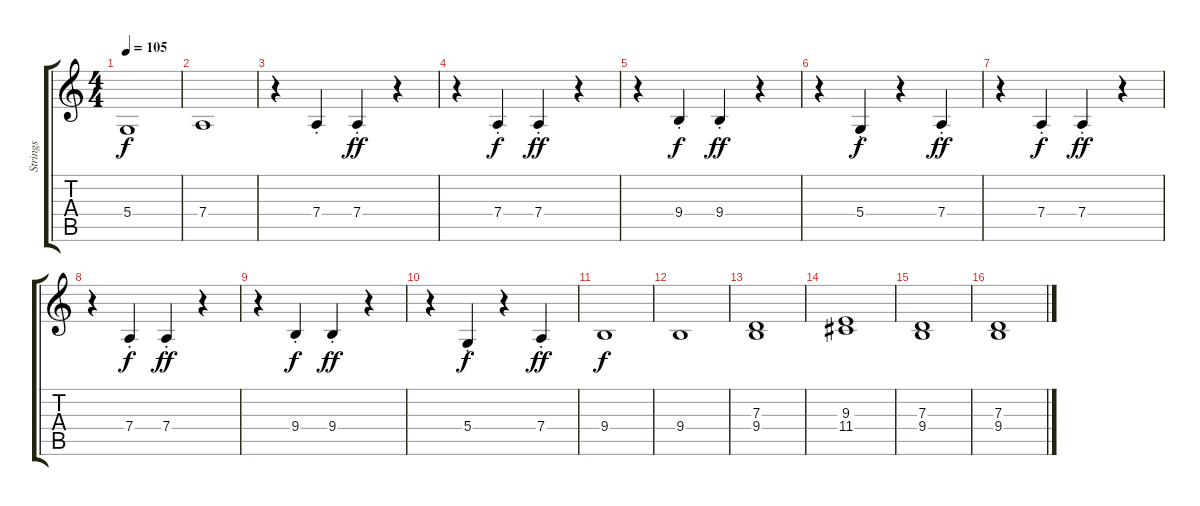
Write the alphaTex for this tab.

\track ("Strings" "Strings") {instrument stringensemble1}
\staff {score tabs}
\tuning (E4 B3 G3 D3 A2 E2) {hide}
\ts (4 4)
\tempo 105
\clef g2
\ks c
5.4.1{dy f} |
7.4.1 |
r.4{instrument stringensemble1} 7.4{st}.4 7.4{st}.4{dy ff} r.4 |
r.4{instrument stringensemble1} 7.4{st}.4{dy f} 7.4{st}.4{dy ff} r.4 |
r.4{instrument stringensemble1} 9.4{st}.4{dy f} 9.4{st}.4{dy ff} r.4 |
r.4 5.4{st}.4{dy f} r.4 7.4{st}.4{dy ff} |
r.4{instrument stringensemble1} 7.4{st}.4{dy f} 7.4{st}.4{dy ff} r.4 |
r.4{instrument stringensemble1} 7.4{st}.4{dy f} 7.4{st}.4{dy ff} r.4 |
r.4{instrument stringensemble1} 9.4{st}.4{dy f} 9.4{st}.4{dy ff} r.4 |
r.4 5.4{st}.4{dy f} r.4 7.4{st}.4{dy ff} |
9.4.1{dy f} |
9.4.1 |
(7.3 9.4).1 |
(9.3 11.4).1 |
(7.3 9.4).1 |
(7.3 9.4).1
